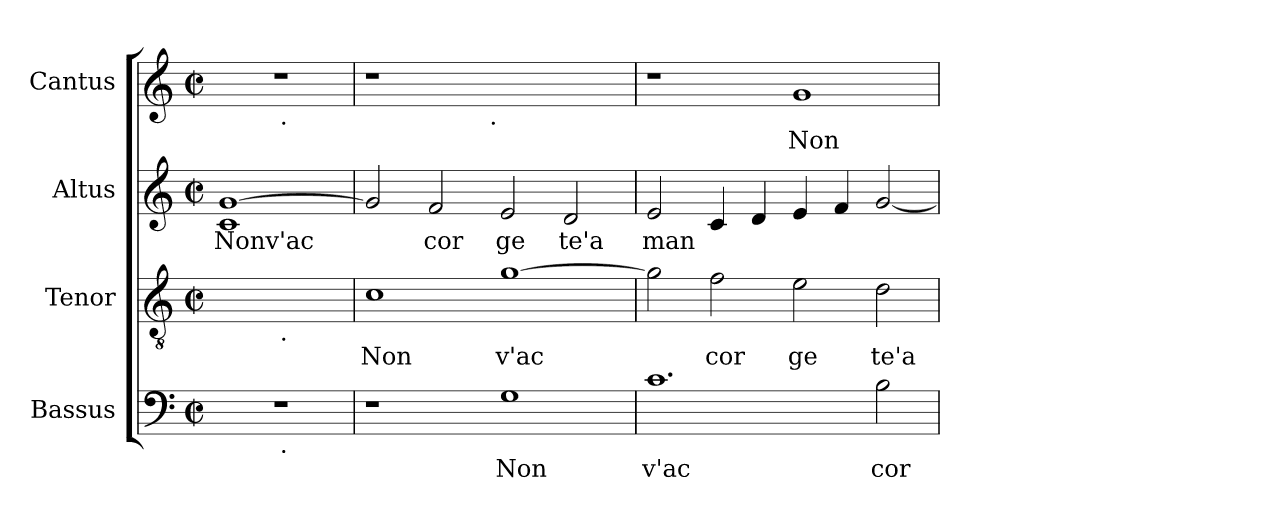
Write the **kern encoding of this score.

**kern	**text	**kern	**text	**kern	**text	**kern	**text
*part4	*part4	*part3	*part3	*part2	*part2	*part1	*part1
*staff4	*staff4	*staff3	*staff3	*staff2	*staff2	*staff1	*staff1
*I"Bassus	*	*I"Tenor	*	*I"Altus	*	*I"Cantus	*
!!LO:PB:g=z
*stria5	*	*stria5	*	*stria5	*	*stria5	*
*clefF4	*	*clefGv2	*	*clefG2	*	*clefG2	*
*k[]	*	*k[]	*	*k[]	*	*k[]	*
*C:	*	*C:	*	*C:	*	*C:	*
*M2/2	*	*M2/2	*	*M2/2	*	*M2/2	*
*met(c|)	*	*met(c|)	*	*met(c|)	*	*met(c|)	*
=1	=1	=1	=1	=1	=1	=1	=1
!	!	!	!	!	!LO:LY:b:cj	!	!
*^	*	*	*	*	*	*^	*
1r	4...ryy	.	4...ryy	.	1c [<1g	Nonv'ac	1r	4...ryy	.
!	!	!	!	!	!	!	!	!LO:TX:b:t=.	!
!	!	!	!LO:TX:b:t=.	!	!	!	!	!	!
!	!LO:TX:b:t=.	!	!	!	!	!	!	!	!
.	2ryy	.	2ryy	.	.	.	.	2ryy	.
.	32ryy	.	32ryy	.	.	.	.	32ryy	.
=2	=2	=2	=2	=2	=2	=2	=2	=2	=2
!	!	!	!	!LO:LY:b:cj	!	!LO:LY:b:cj	!	!	!
*v	*v	*	*	*	*	*	*	*	*
1r	.	1c	Non	2g/]	.	1r	2ryy	.
!	!	!	!	!	!LO:LY:b:cj	!	!	!
.	.	.	.	2f/	cor	.	4...ryy	.
!	!	!	!	!	!	!	!LO:TX:b:t=.	!
.	.	.	.	.	.	.	1ryy	.
!	!LO:LY:b:cj	!	!LO:LY:b:cj	!	!LO:LY:b:cj	!	!	!
1G	Non	[>1g	v'ac	2e/	ge	1ryy	.	.
!	!	!	!	!	!LO:LY:b:cj	!	!	!
.	.	.	.	2d/	te'a	.	.	.
.	.	.	.	.	.	.	32ryy	.
=3	=3	=3	=3	=3	=3	=3	=3	=3
!	!LO:LY:b:cj	!	!LO:LY:b:cj	!	!LO:LY:b:cj	!	!	!
*	*	*	*	*	*	*v	*v	*
1.c	v'ac	2g\]	.	2e/	man	1r	.
!	!	!	!LO:LY:b:cj	!	!LO:LY:b:cj	!	!
.	.	2f\	cor	4c/	.	.	.
!	!	!	!	!	!LO:LY:b:cj	!	!
.	.	.	.	4d/	.	.	.
!	!	!	!LO:LY:b:cj	!	!LO:LY:b:cj	!	!LO:LY:b:cj
.	.	2e\	ge	4e/	.	1g	Non
!	!	!	!	!	!LO:LY:b:cj	!	!
.	.	.	.	4f/	.	.	.
!	!LO:LY:b:cj	!	!LO:LY:b:cj	!	!LO:LY:b:cj	!	!
2B\	cor	2d\	te'a	[<2g/	.	.	.
=	=	=	=	=	=	=	=
*-	*-	*-	*-	*-	*-	*-	*-
